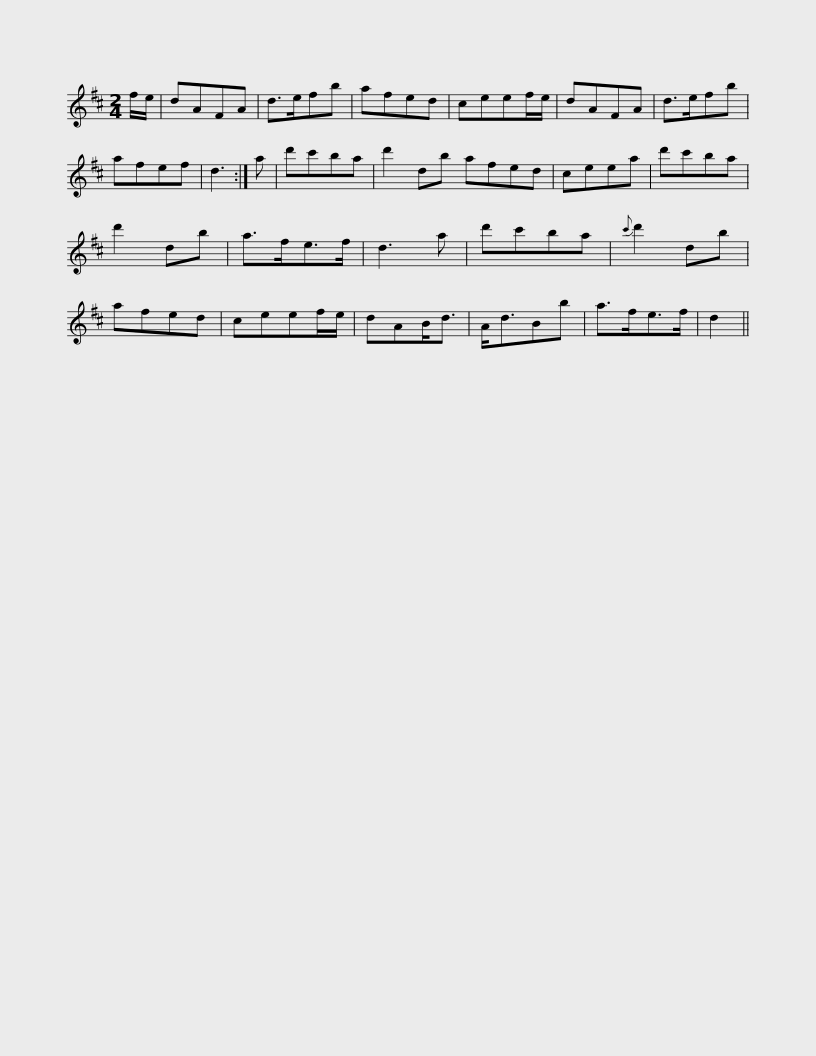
X:1
L:1/8
M:2/4
I:linebreak $
K:D
V:1 treble
V:1
 f/e/ | dAFA | d>efb | afed | ceef/e/ | %5
 dAFA | d>efb | afef | d3 :| a | %10
 d'c'ba |$ d'2 db afed | ceea | d'c'ba | d'2 db | %15
 a>fe>f | d3 a | d'c'ba |{c'} d'2 db | afed |$ %20
 ceef/e/ | dAB<d | A<dBb | a>fe>f | d2 || %25
